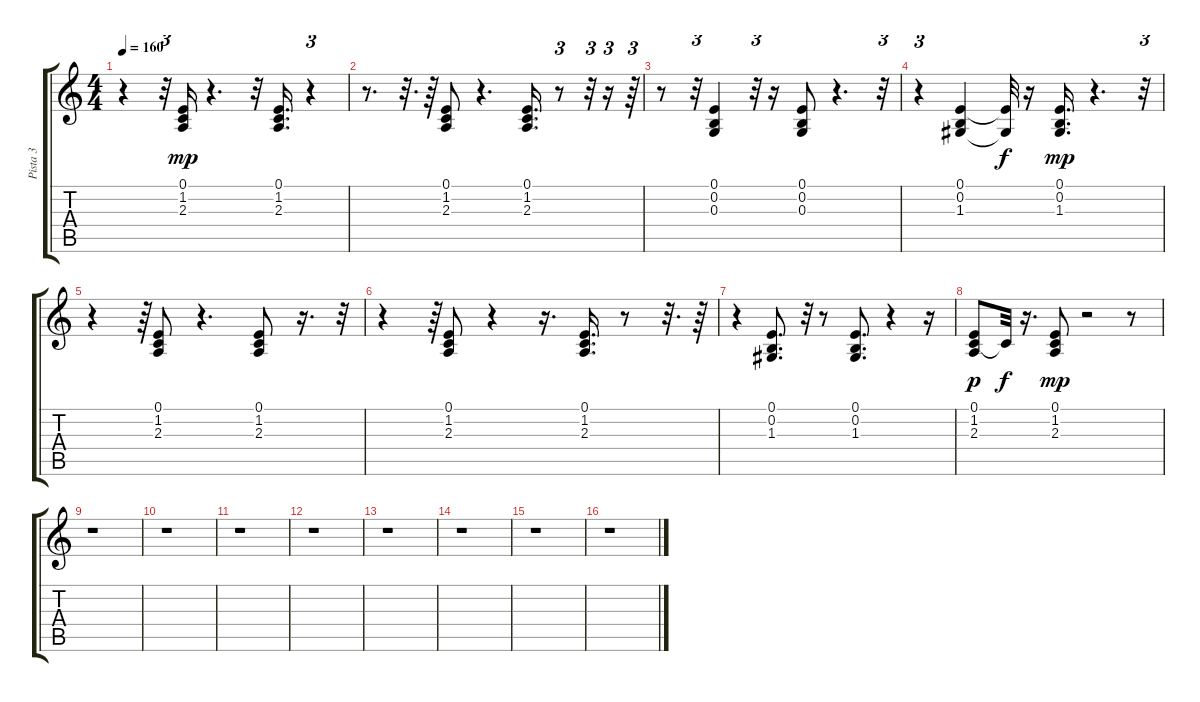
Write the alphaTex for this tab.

\track ("Pista 3" "Pista 3") {instrument acousticgrandpiano}
\staff {score tabs}
\tuning (E4 B3 G3 D3 A2 E2) {hide}
\ts (4 4)
\tempo 160
\clef g2
\ks c
r.4{dy f} r.32{tu (3 2)} (0.1 1.2 2.3).16{dy mp} r.4{d} r.32 (0.1 1.2 2.3).16{d} r.4{tu (3 2)} |
r.8{d} r.32{d} r.64 (0.1 1.2 2.3).8 r.4{d} (0.1 1.2 2.3).16{d} r.8{tu (3 2)} r.32{tu (3 2)} r.16{tu (3 2)} r.64{tu (3 2)} |
r.8 r.32{tu (3 2)} (0.1 0.2 0.3).4 r.32{tu (3 2)} r.16 (0.1 0.2 0.3).8 r.4{d} r.32{tu (3 2)} |
r.4{tu (3 2)} (0.1 0.2 1.3).4 (0.1{t} 1.3{t}).32{dy f} r.16 (0.1 0.2 1.3).16{d dy mp} r.4{d} r.32{tu (3 2)} |
r.4 r.64{tu (3 2)} (0.1 1.2 2.3).8 r.4{d} (0.1 1.2 2.3).8 r.16{d} r.32{tu (3 2)} |
r.4 r.64{tu (3 2)} (0.1 1.2 2.3).8 r.4 r.16{d} (0.1 1.2 2.3).16{d} r.8 r.32{d} r.64 |
r.4{tu (3 2)} (0.1 0.2 1.3).8{d} r.32{tu (3 2)} r.8 (0.1 0.2 1.3).8{d} r.4 r.16 |
(0.1 1.2 2.3).8{dy p} 1.2{t}.32{dy f} r.16{d} (0.1 1.2 2.3).8{dy mp} r.2 r.8 |
r.1 |
r.1 |
r.1 |
r.1 |
r.1 |
r.1 |
r.1 |
r.1
